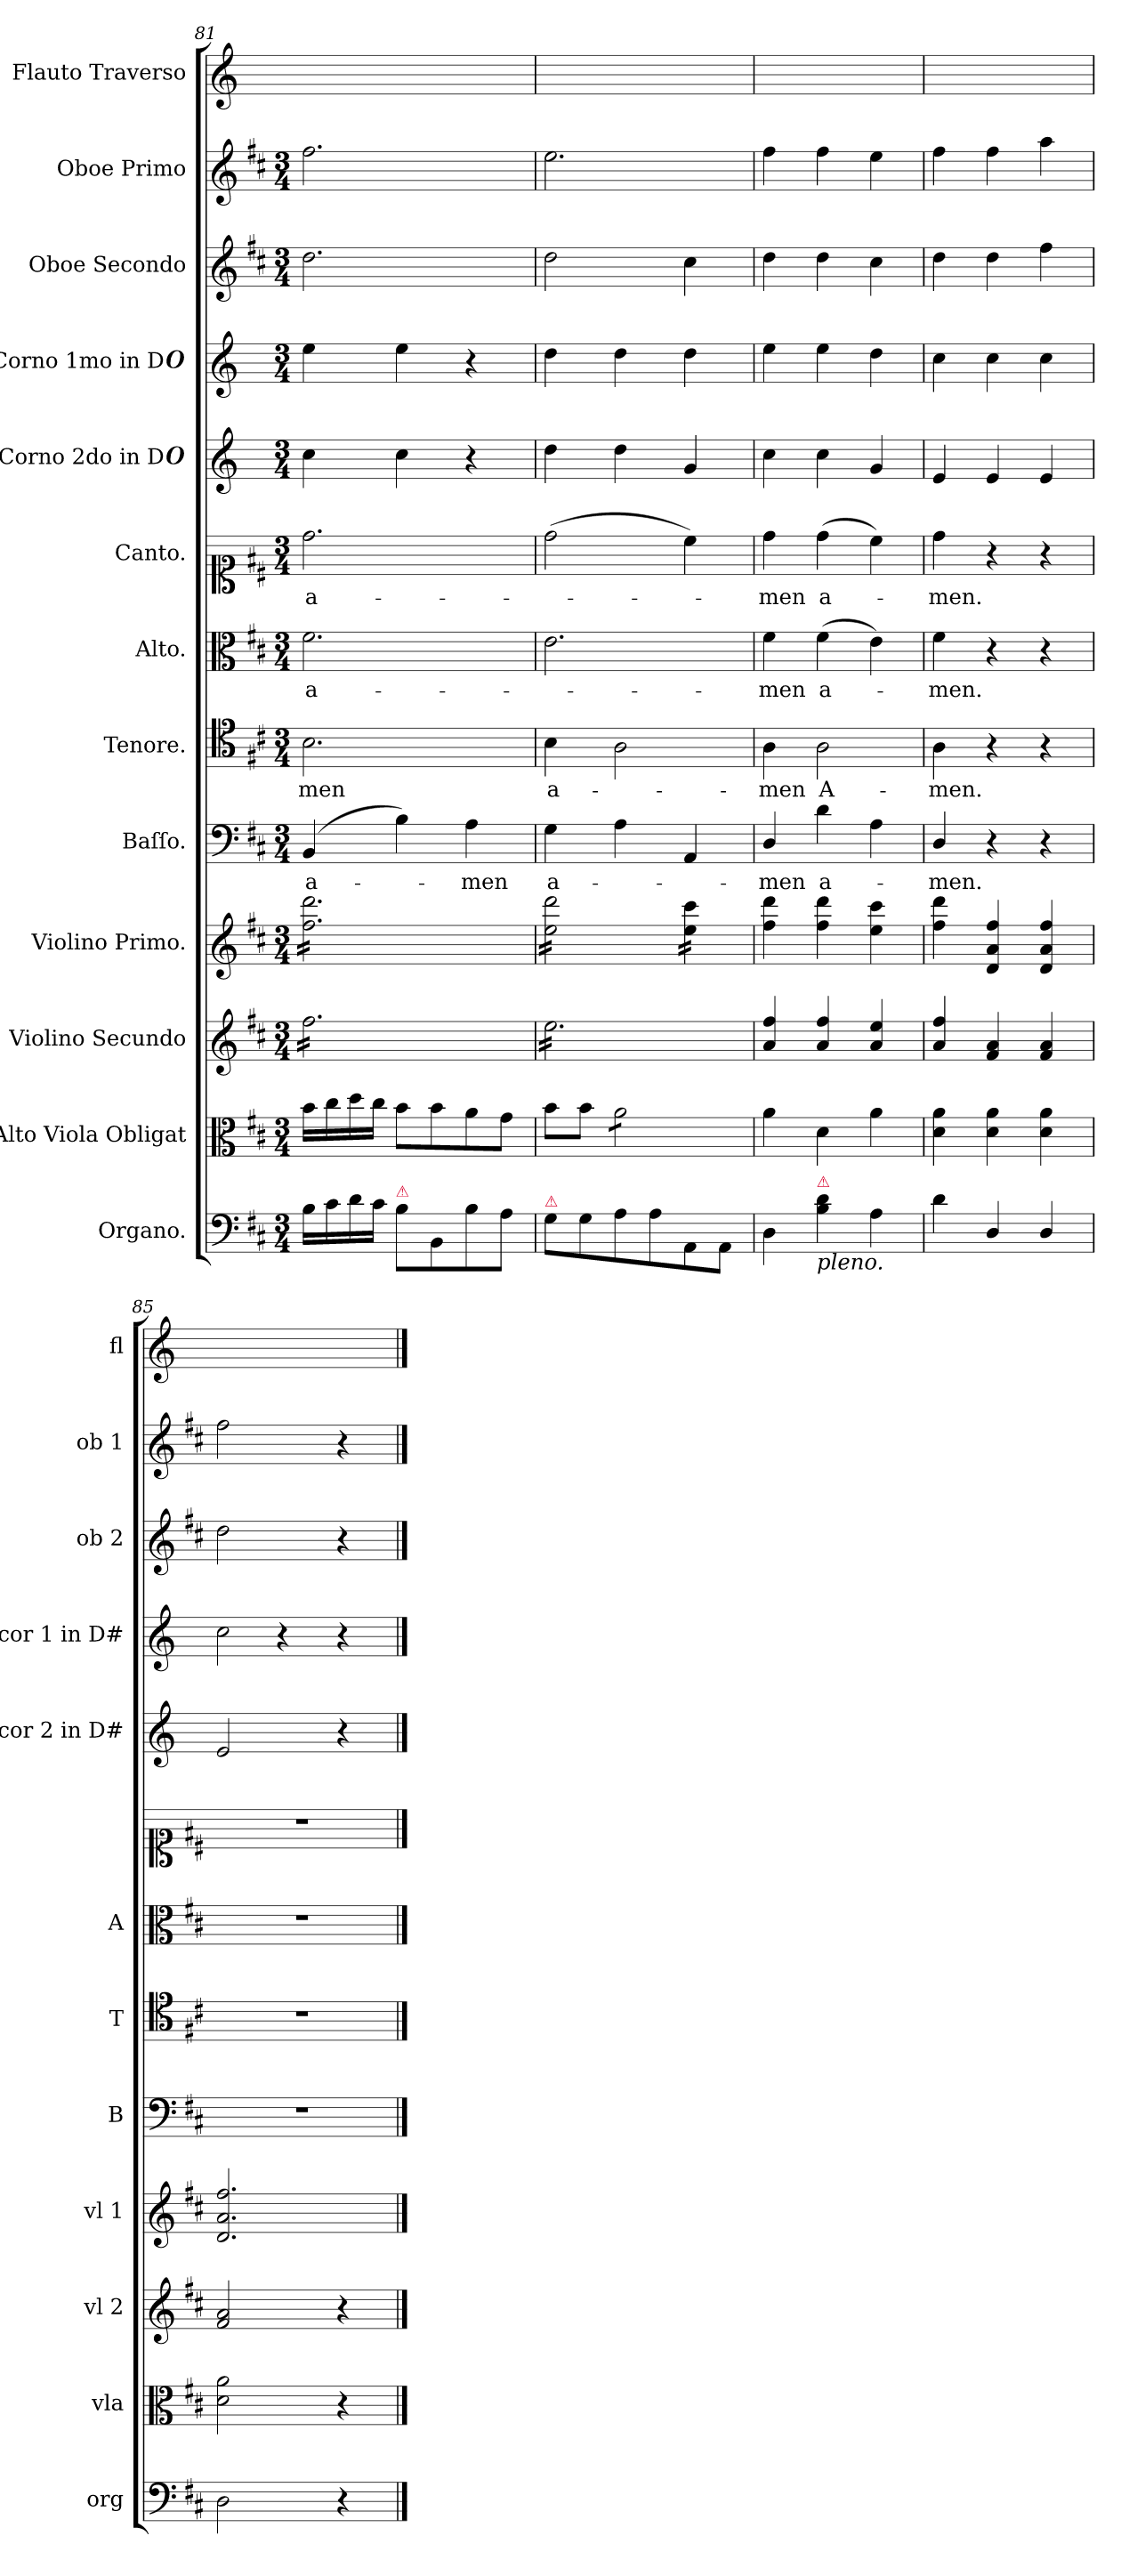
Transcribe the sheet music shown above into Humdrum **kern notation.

**kern	**kern	**kern	**kern	**kern	**text	**kern	**text	**kern	**text	**kern	**text	**kern	**kern	**kern	**kern	**kern
*part13	*part12	*part11	*part10	*part9	*part9	*part8	*part8	*part7	*part7	*part6	*part6	*part5	*part4	*part3	*part2	*part1
*staff13	*staff12	*staff11	*staff10	*staff9	*staff9	*staff8	*staff8	*staff7	*staff7	*staff6	*staff6	*staff5	*staff4	*staff3	*staff2	*staff1
*I"Organo.	*I"Alto Viola Obligat	*I"Violino Secundo	*I"Violino Primo.	*I"Baſſo.	*	*I"Tenore.	*	*I"Alto.	*	*I"Canto.	*	*I"Corno 2do in D#	*I"Corno 1mo in D#	*I"Oboe Secondo	*I"Oboe Primo	*I"Flauto Traverso
*I'org	*I'vla	*I'vl 2	*I'vl 1	*I'B	*	*I'T	*	*I'A	*	*	*	*I'cor 2 in D#	*I'cor 1 in D#	*I'ob 2	*I'ob 1	*I'fl
*clefF4	*clefC3	*clefG2	*clefG2	*clefF4	*	*clefC4	*	*clefC3	*	*clefC1	*	*clefG2	*clefG2	*clefG2	*clefG2	*clefG2
*	*	*	*	*	*	*	*	*	*	*	*	*ITrd6c10	*ITrd6c10	*	*	*
*k[f#c#]	*k[f#c#]	*k[f#c#]	*k[f#c#]	*k[f#c#]	*	*k[f#c#]	*	*k[f#c#]	*	*k[f#c#]	*	*k[f#c#]	*k[f#c#]	*k[f#c#]	*k[f#c#]	*
*D:	*D:	*D:	*D:	*D:	*	*D:	*	*D:	*	*D:	*	*	*	*D:	*D:	*
*M3/4	*M3/4	*M3/4	*M3/4	*M3/4	*	*M3/4	*	*M3/4	*	*M3/4	*	*M3/4	*M3/4	*M3/4	*M3/4	*
=81	=81	=81	=81	=81	=81	=81	=81	=81	=81	=81	=81	=81	=81	=81	=81	=81
*	*	*tremolo	*	*	*	*	*	*	*	*	*	*	*	*	*	*
*	*	*	*tremolo	*	*	*	*	*	*	*	*	*	*	*	*	*
16B\LL	16b\LL	16ff#\LL	16ff#\ 16ddd\LL	(4BB/	a-	2.B\	-men	2.f#\	a-	2.dd\	a-	4d\	4f#\	2.dd\	2.ff#\	2.ryy
16c#\	16cc#\	16ff#\	16ff#\ 16ddd\	.	.	.	.	.	.	.	.	.	.	.	.	.
16d\	16dd\	16ff#\	16ff#\ 16ddd\	.	.	.	.	.	.	.	.	.	.	.	.	.
16c#\JJ	16cc#\JJ	16ff#\	16ff#\ 16ddd\	.	.	.	.	.	.	.	.	.	.	.	.	.
!LO:TX:a:color=crimson:t=⚠	!	!	!	!	!	!	!	!	!	!	!	!	!	!	!	!
8B\L	8b\L	16ff#\	16ff#\ 16ddd\	4B\)	.	.	.	.	.	.	.	4d\	4f#\	.	.	.
.	.	16ff#\	16ff#\ 16ddd\	.	.	.	.	.	.	.	.	.	.	.	.	.
8BB/	8b\	16ff#\	16ff#\ 16ddd\	.	.	.	.	.	.	.	.	.	.	.	.	.
.	.	16ff#\	16ff#\ 16ddd\	.	.	.	.	.	.	.	.	.	.	.	.	.
8B\	8a\	16ff#\	16ff#\ 16ddd\	4A\	-men	.	.	.	.	.	.	4r	4r	.	.	.
.	.	16ff#\	16ff#\ 16ddd\	.	.	.	.	.	.	.	.	.	.	.	.	.
8A\J	8g\J	16ff#\	16ff#\ 16ddd\	.	.	.	.	.	.	.	.	.	.	.	.	.
.	.	16ff#\JJ	16ff#\ 16ddd\JJ	.	.	.	.	.	.	.	.	.	.	.	.	.
=82	=82	=82	=82	=82	=82	=82	=82	=82	=82	=82	=82	=82	=82	=82	=82	=82
!LO:TX:a:color=crimson:t=⚠	!	!	!	!	!	!	!	!	!	!	!	!	!	!	!	!
8G\L	8b\L	16ee\LL	16ee\ 16ddd\LL	4G\	a-	4B\	a-	2.e\	.	(2dd\	.	4e\	4e\	2dd\	2.ee\	2.ryy
.	.	16ee\	16ee\ 16ddd\	.	.	.	.	.	.	.	.	.	.	.	.	.
8G\	8b\J	16ee\	16ee\ 16ddd\	.	.	.	.	.	.	.	.	.	.	.	.	.
.	.	16ee\	16ee\ 16ddd\	.	.	.	.	.	.	.	.	.	.	.	.	.
*	*tremolo	*	*	*	*	*	*	*	*	*	*	*	*	*	*	*
8A\	8a\L	16ee\	16ee\ 16ddd\	4A\	.	2A\	.	.	.	.	.	4e\	4e\	.	.	.
.	.	16ee\	16ee\ 16ddd\	.	.	.	.	.	.	.	.	.	.	.	.	.
8A\	8a\	16ee\	16ee\ 16ddd\	.	.	.	.	.	.	.	.	.	.	.	.	.
.	.	16ee\	16ee\ 16ddd\JJ	.	.	.	.	.	.	.	.	.	.	.	.	.
8AA/	8a\	16ee\	16ee\ 16ccc#\LL	4AA/	.	.	.	.	.	4cc#\)	.	4A/	4e\	4cc#\	.	.
.	.	16ee\	16ee\ 16ccc#\	.	.	.	.	.	.	.	.	.	.	.	.	.
8AA/J	8a\J	16ee\	16ee\ 16ccc#\	.	.	.	.	.	.	.	.	.	.	.	.	.
*	*Xtremolo	*	*	*	*	*	*	*	*	*	*	*	*	*	*	*
.	.	16ee\JJ	16ee\ 16ccc#\JJ	.	.	.	.	.	.	.	.	.	.	.	.	.
*	*	*	*Xtremolo	*	*	*	*	*	*	*	*	*	*	*	*	*
*	*	*Xtremolo	*	*	*	*	*	*	*	*	*	*	*	*	*	*
=83	=83	=83	=83	=83	=83	=83	=83	=83	=83	=83	=83	=83	=83	=83	=83	=83
4D\	4a\	4a/ 4ff#/	4ff#\ 4ddd\	4D/	-men	4A\	-men	4f#\	-men	4dd\	-men	4d\	4f#\	4dd\	4ff#\	2.ryy
!LO:TX:a:color=crimson:t=⚠	!	!	!	!	!	!	!	!	!	!	!	!	!	!	!	!
!LO:TX:b:i:t=pleno.	!	!	!	!	!	!	!	!	!	!	!	!	!	!	!	!
4B\ 4d\	4d\	4a/ 4ff#/	4ff#\ 4ddd\	4d\	a-	2A\	A-	(4f#\	a-	(4dd\	a-	4d\	4f#\	4dd\	4ff#\	.
4A\	4a\	4a/ 4ee/	4ee\ 4ccc#\	4A\	.	.	.	4e\)	.	4cc#\)	.	4A/	4e\	4cc#\	4ee\	.
=84	=84	=84	=84	=84	=84	=84	=84	=84	=84	=84	=84	=84	=84	=84	=84	=84
4d\	4d\ 4a\	4a/ 4ff#/	4ff#\ 4ddd\	4D/	-men.	4A\	-men.	4f#\	-men.	4dd\	-men.	4F#/	4d\	4dd\	4ff#\	2.ryy
4D/	4d\ 4a\	4f#/ 4a/	4d/ 4a/ 4ff#/	4r	.	4r	.	4r	.	4r	.	4F#/	4d\	4dd\	4ff#\	.
4D/	4d\ 4a\	4f#/ 4a/	4d/ 4a/ 4ff#/	4r	.	4r	.	4r	.	4r	.	4F#/	4d\	4ff#\	4aa\	.
=85	=85	=85	=85	=85	=85	=85	=85	=85	=85	=85	=85	=85	=85	=85	=85	=85
!	!	!	!	!	!	!	!	!	!	!	!	!	!LO:N:vis=2	!	!	!
2D\	2d\ 2a\	2f#/ 2a/	2.d/ 2.a/ 2.ff#/	2.r	.	2.r	.	2.r	.	2.r	.	2F#/	4d\	2dd\	2ff#\	2.ryy
.	.	.	.	.	.	.	.	.	.	.	.	.	4r	.	.	.
4r	4r	4r	.	.	.	.	.	.	.	.	.	4r	4r	4r	4r	.
==	==	==	==	==	==	==	==	==	==	==	==	==	==	==	==	==
*-	*-	*-	*-	*-	*-	*-	*-	*-	*-	*-	*-	*-	*-	*-	*-	*-
